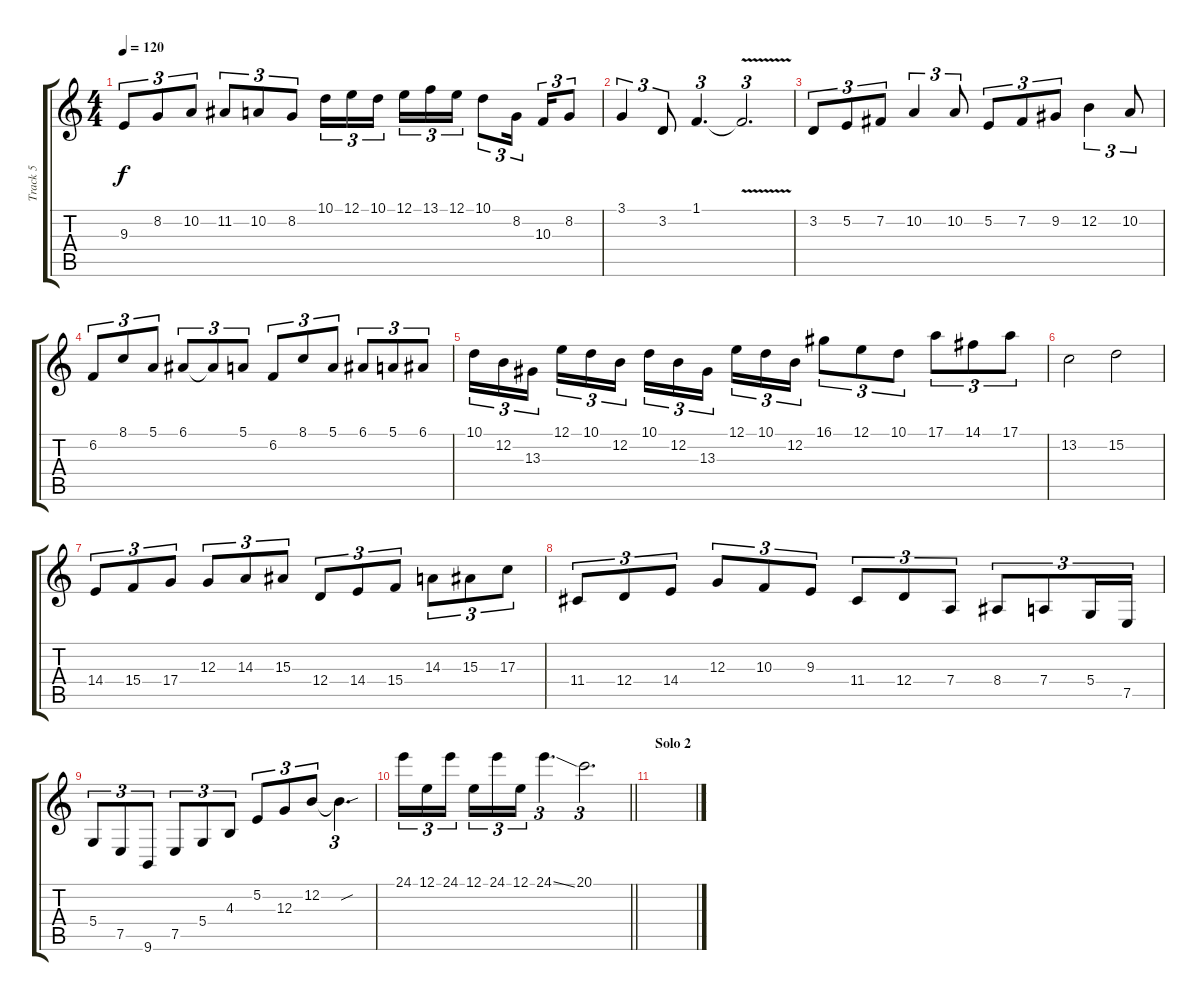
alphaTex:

\track ("Track 5" "Track 5") {instrument drawbarorgan}
\staff {score tabs}
\tuning (E4 B3 G3 D3 A2 D2) {hide}
\ts (4 4)
\tempo 120
\clef g2
\ks c
9.3.8{tu (3 2) dy f} 8.2.8{tu (3 2)} 10.2.8{tu (3 2)} 11.2.8{tu (3 2)} 10.2.8{tu (3 2)} 8.2.8{tu (3 2)} 10.1.16{tu (3 2)} 12.1.16{tu (3 2)} 10.1.16{tu (3 2) beam splitsecondary} 12.1.16{tu (3 2)} 13.1.16{tu (3 2)} 12.1.16{tu (3 2)} 10.1.8{tu (3 2)} 8.2.16{tu (3 2) beam splitsecondary} 10.3.16{tu (3 2)} 8.2.8{tu (3 2)} |
3.1.4{tu (3 2)} 3.2.8{tu (3 2)} 1.1.4{d tu (3 2)} 1.1{v t}.2{d tu (3 2)} |
3.2.8{tu (3 2)} 5.2.8{tu (3 2)} 7.2.8{tu (3 2)} 10.2.4{tu (3 2)} 10.2.8{tu (3 2)} 5.2.8{tu (3 2)} 7.2.8{tu (3 2)} 9.2.8{tu (3 2)} 12.2.4{tu (3 2)} 10.2.8{tu (3 2)} |
6.2.8{tu (3 2)} 8.1.8{tu (3 2)} 5.1.8{tu (3 2)} 6.1.8{tu (3 2)} 6.1{t}.8{tu (3 2)} 5.1.8{tu (3 2)} 6.2.8{tu (3 2)} 8.1.8{tu (3 2)} 5.1.8{tu (3 2)} 6.1.8{tu (3 2)} 5.1.8{tu (3 2)} 6.1.8{tu (3 2)} |
10.1.16{tu (3 2)} 12.2.16{tu (3 2)} 13.3.16{tu (3 2) beam splitsecondary} 12.1.16{tu (3 2)} 10.1.16{tu (3 2)} 12.2.16{tu (3 2)} 10.1.16{tu (3 2)} 12.2.16{tu (3 2)} 13.3.16{tu (3 2) beam splitsecondary} 12.1.16{tu (3 2)} 10.1.16{tu (3 2)} 12.2.16{tu (3 2)} 16.1.8{tu (3 2)} 12.1.8{tu (3 2)} 10.1.8{tu (3 2)} 17.1.8{tu (3 2)} 14.1.8{tu (3 2)} 17.1.8{tu (3 2)} |
13.2.2 15.2.2 |
14.4.8{tu (3 2)} 15.4.8{tu (3 2)} 17.4.8{tu (3 2)} 12.3.8{tu (3 2)} 14.3.8{tu (3 2)} 15.3.8{tu (3 2)} 12.4.8{tu (3 2)} 14.4.8{tu (3 2)} 15.4.8{tu (3 2)} 14.3.8{tu (3 2)} 15.3.8{tu (3 2)} 17.3.8{tu (3 2)} |
11.4.8{tu (3 2)} 12.4.8{tu (3 2)} 14.4.8{tu (3 2)} 12.3.8{tu (3 2)} 10.3.8{tu (3 2)} 9.3.8{tu (3 2)} 11.4.8{tu (3 2)} 12.4.8{tu (3 2)} 7.4.8{tu (3 2)} 8.4.8{tu (3 2)} 7.4.8{tu (3 2)} 5.4.16{tu (3 2)} 7.5.16{tu (3 2)} |
5.4.8{tu (3 2)} 7.5.8{tu (3 2)} 9.6.8{tu (3 2)} 7.5.8{tu (3 2)} 5.4.8{tu (3 2)} 4.3.8{tu (3 2)} 5.2.8{tu (3 2)} 12.3.8{tu (3 2)} 12.2.8{tu (3 2)} 12.2{sou t}.4{d tu (3 2)} |
\barLineRight lightlight
24.1.16{tu (3 2)} 12.1.16{tu (3 2)} 24.1.16{tu (3 2) beam splitsecondary} 12.1.16{tu (3 2)} 24.1.16{tu (3 2)} 12.1.16{tu (3 2)} 24.1{ss}.4{d tu (3 2)} 20.1.2{d tu (3 2)} |
\section ("" "Solo 2")
